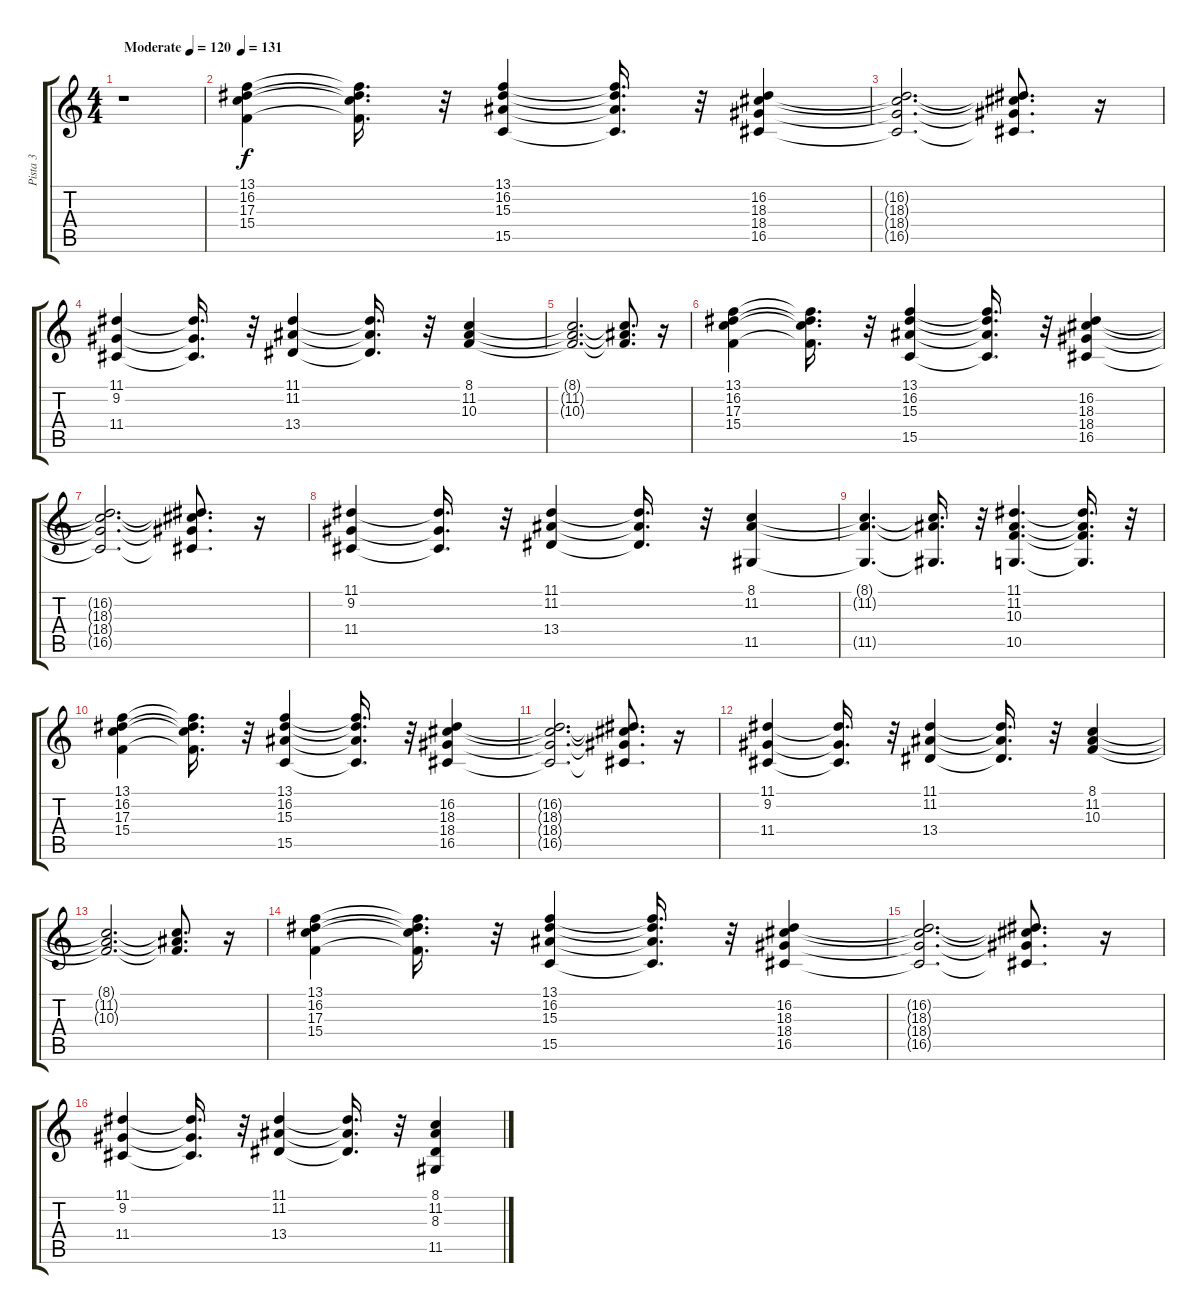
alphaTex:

\track ("Pista 3" "Pista 3") {instrument brightacousticpiano}
\staff {score tabs}
\tuning (E4 B3 G3 D3 A2 E2) {hide}
\ts (4 4)
\tempo (120 "Moderate")
\clef g2
\ks c
r.1{dy f instrument brightacousticpiano} |
\tempo 131
(13.1 16.2 17.3 15.4).4 (13.1{t} 16.2{t} 17.3{t} 15.4{t}).16{d} r.32 (13.1 16.2 15.3 15.5).4 (13.1{t} 16.2{t} 15.3{t} 15.5{t}).16{d} r.32 (16.2 18.3 18.4 16.5).4 |
(16.2{t} 18.3{t} 18.4{t} 16.5{t}).2{d} (16.2{t} 18.3{t} 18.4{t} 16.5{t}).8{d} r.16 |
(11.1 9.2 11.4).4 (11.1{t} 9.2{t} 11.4{t}).16{d} r.32 (11.1 11.2 13.4).4 (11.1{t} 11.2{t} 13.4{t}).16{d} r.32 (8.1 11.2 10.3).4 |
(8.1{t} 11.2{t} 10.3{t}).2{d} (8.1{t} 11.2{t} 10.3{t}).8{d} r.16 |
(13.1 16.2 17.3 15.4).4 (13.1{t} 16.2{t} 17.3{t} 15.4{t}).16{d} r.32 (13.1 16.2 15.3 15.5).4 (13.1{t} 16.2{t} 15.3{t} 15.5{t}).16{d} r.32 (16.2 18.3 18.4 16.5).4 |
(16.2{t} 18.3{t} 18.4{t} 16.5{t}).2{d} (16.2{t} 18.3{t} 18.4{t} 16.5{t}).8{d} r.16 |
(11.1 9.2 11.4).4 (11.1{t} 9.2{t} 11.4{t}).16{d} r.32 (11.1 11.2 13.4).4 (11.1{t} 11.2{t} 13.4{t}).16{d} r.32 (8.1 11.2 11.5).4 |
(8.1{t} 11.2{t} 11.5{t}).4{d} (8.1{t} 11.2{t} 11.5{t}).16{d} r.32 (11.1 11.2 10.3 10.5).4{d} (11.1{t} 11.2{t} 10.3{t} 10.5{t}).16{d} r.32 |
(13.1 16.2 17.3 15.4).4 (13.1{t} 16.2{t} 17.3{t} 15.4{t}).16{d} r.32 (13.1 16.2 15.3 15.5).4 (13.1{t} 16.2{t} 15.3{t} 15.5{t}).16{d} r.32 (16.2 18.3 18.4 16.5).4 |
(16.2{t} 18.3{t} 18.4{t} 16.5{t}).2{d} (16.2{t} 18.3{t} 18.4{t} 16.5{t}).8{d} r.16 |
(11.1 9.2 11.4).4 (11.1{t} 9.2{t} 11.4{t}).16{d} r.32 (11.1 11.2 13.4).4 (11.1{t} 11.2{t} 13.4{t}).16{d} r.32 (8.1 11.2 10.3).4 |
(8.1{t} 11.2{t} 10.3{t}).2{d} (8.1{t} 11.2{t} 10.3{t}).8{d} r.16 |
(13.1 16.2 17.3 15.4).4 (13.1{t} 16.2{t} 17.3{t} 15.4{t}).16{d} r.32 (13.1 16.2 15.3 15.5).4 (13.1{t} 16.2{t} 15.3{t} 15.5{t}).16{d} r.32 (16.2 18.3 18.4 16.5).4 |
(16.2{t} 18.3{t} 18.4{t} 16.5{t}).2{d} (16.2{t} 18.3{t} 18.4{t} 16.5{t}).8{d} r.16 |
(11.1 9.2 11.4).4 (11.1{t} 9.2{t} 11.4{t}).16{d} r.32 (11.1 11.2 13.4).4 (11.1{t} 11.2{t} 13.4{t}).16{d} r.32 (8.1 11.2 8.3 11.5).4
